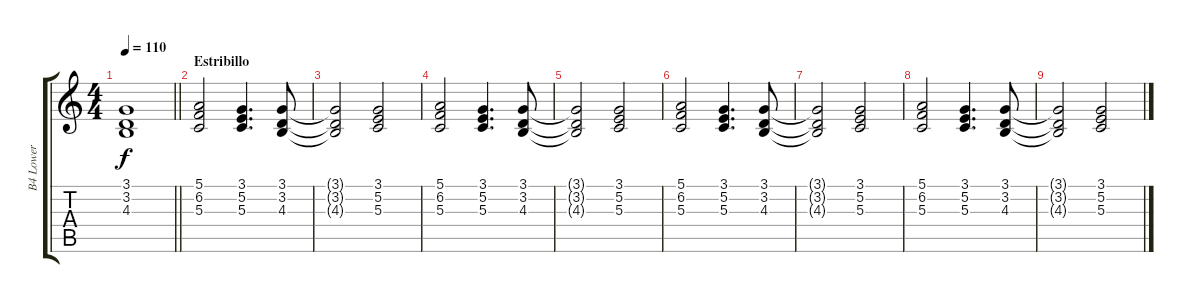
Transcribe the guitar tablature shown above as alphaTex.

\track ("B4 Lower" "B4 Lower") {instrument drawbarorgan}
\staff {score tabs}
\tuning (E4 B3 G3 D3 A2 E2) {hide}
\ts (4 4)
\tempo 110
\clef g2
\barLineRight lightlight
\ks c
(3.1{t} 3.2{t} 4.3{t}).1{dy f} |
\section ("" "Estribillo")
(5.1 6.2 5.3).2 (3.1 5.2 5.3).4{d} (3.1 3.2 4.3).8 |
(3.1{t} 3.2{t} 4.3{t}).2 (3.1 5.2 5.3).2 |
(5.1 6.2 5.3).2 (3.1 5.2 5.3).4{d} (3.1 3.2 4.3).8 |
(3.1{t} 3.2{t} 4.3{t}).2 (3.1 5.2 5.3).2 |
(5.1 6.2 5.3).2 (3.1 5.2 5.3).4{d} (3.1 3.2 4.3).8 |
(3.1{t} 3.2{t} 4.3{t}).2 (3.1 5.2 5.3).2 |
(5.1 6.2 5.3).2 (3.1 5.2 5.3).4{d} (3.1 3.2 4.3).8 |
(3.1{t} 3.2{t} 4.3{t}).2 (3.1 5.2 5.3).2
